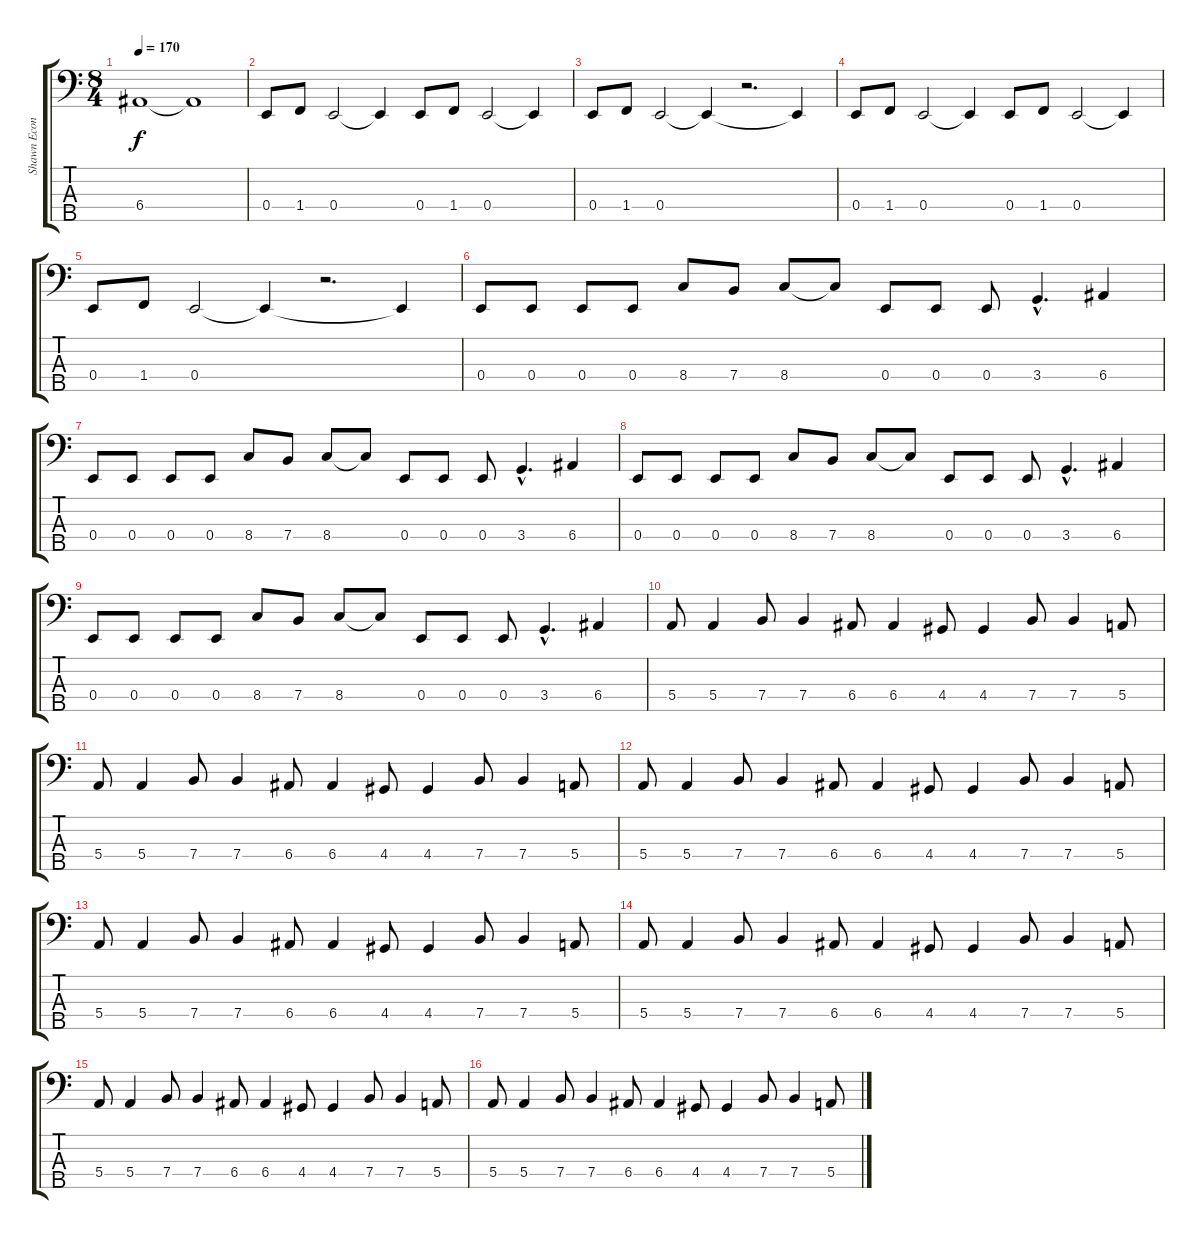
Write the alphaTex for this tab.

\track ("Shawn Economaki" "Shawn Econ") {instrument electricbassfinger}
\staff {score tabs}
\tuning (G2 D2 A1 E1 B0) {hide}
\ts (8 4)
\tempo 170
\clef f4
\ks c
6.4{t}.1{dy f} 6.4{t}.1 |
0.4.8 1.4.8 0.4.2 0.4{t}.4 0.4.8 1.4.8 0.4.2 0.4{t}.4 |
0.4.8 1.4.8 0.4.2 0.4{t}.4 r.2{d} 0.4{t}.4 |
0.4.8 1.4.8 0.4.2 0.4{t}.4 0.4.8 1.4.8 0.4.2 0.4{t}.4 |
0.4.8 1.4.8 0.4.2 0.4{t}.4 r.2{d} 0.4{t}.4 |
0.4.8 0.4.8 0.4.8 0.4.8 8.4.8 7.4.8 8.4.8 8.4{t}.8 0.4.8 0.4.8 0.4.8 3.4{hac}.4{d} 6.4.4 |
0.4.8 0.4.8 0.4.8 0.4.8 8.4.8 7.4.8 8.4.8 8.4{t}.8 0.4.8 0.4.8 0.4.8 3.4{hac}.4{d} 6.4.4 |
0.4.8 0.4.8 0.4.8 0.4.8 8.4.8 7.4.8 8.4.8 8.4{t}.8 0.4.8 0.4.8 0.4.8 3.4{hac}.4{d} 6.4.4 |
0.4.8 0.4.8 0.4.8 0.4.8 8.4.8 7.4.8 8.4.8 8.4{t}.8 0.4.8 0.4.8 0.4.8 3.4{hac}.4{d} 6.4.4 |
5.4.8 5.4.4 7.4.8 7.4.4 6.4.8 6.4.4 4.4.8 4.4.4 7.4.8 7.4.4 5.4.8 |
5.4.8 5.4.4 7.4.8 7.4.4 6.4.8 6.4.4 4.4.8 4.4.4 7.4.8 7.4.4 5.4.8 |
5.4.8 5.4.4 7.4.8 7.4.4 6.4.8 6.4.4 4.4.8 4.4.4 7.4.8 7.4.4 5.4.8 |
5.4.8 5.4.4 7.4.8 7.4.4 6.4.8 6.4.4 4.4.8 4.4.4 7.4.8 7.4.4 5.4.8 |
5.4.8 5.4.4 7.4.8 7.4.4 6.4.8 6.4.4 4.4.8 4.4.4 7.4.8 7.4.4 5.4.8 |
5.4.8 5.4.4 7.4.8 7.4.4 6.4.8 6.4.4 4.4.8 4.4.4 7.4.8 7.4.4 5.4.8 |
5.4.8 5.4.4 7.4.8 7.4.4 6.4.8 6.4.4 4.4.8 4.4.4 7.4.8 7.4.4 5.4.8
